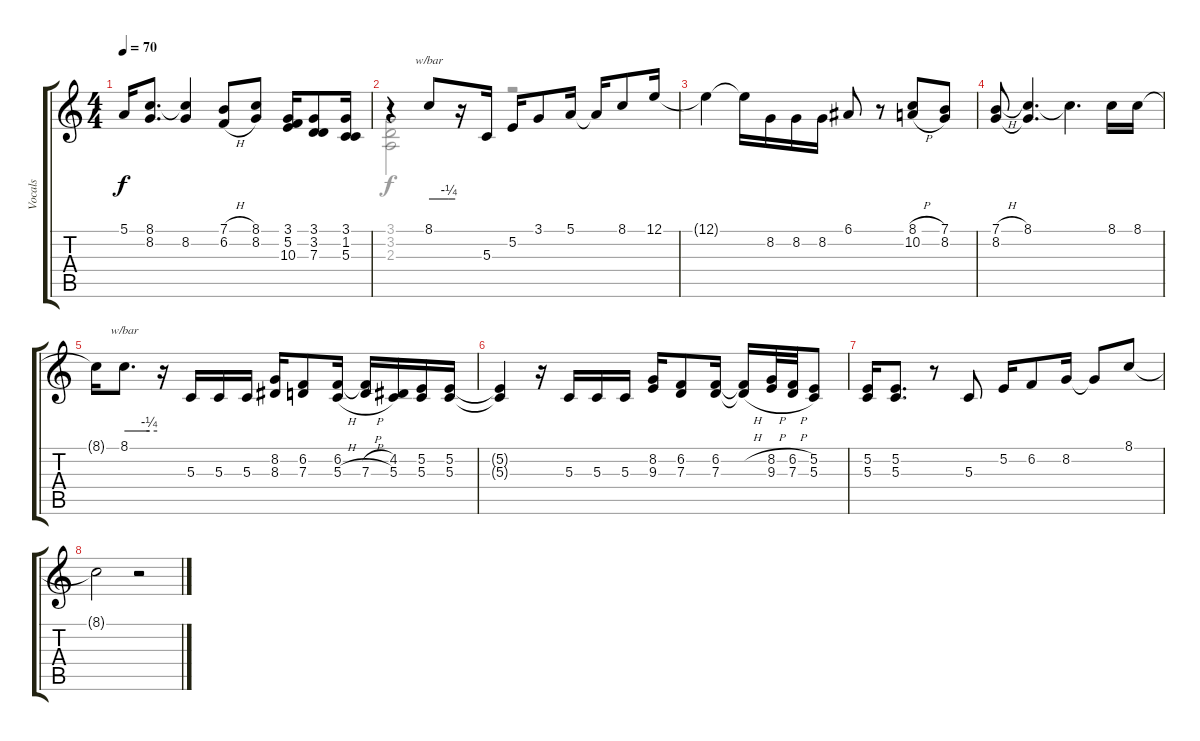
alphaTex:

\track ("Vocals" "Vocals") {instrument flute}
\staff {score tabs}
\tuning (E4 B3 G3 D3 A2 E2) {hide}
\voice
\ts (4 4)
\tempo 70
\clef g2
\ks c
5.1{t}.16{dy f} (8.1 8.2).8{d} (8.1{t} 8.2).4 (7.1{h} 6.2{h}).8 (8.1 8.2).8 (3.1 5.2 10.3).16 (3.1 3.2 7.3).8 (3.1 1.2 5.3).16 |
r.4 8.1.8{tbe (custom default 0 0 45 -1 60 -1)} r.16 5.3.16 5.2.16 3.1.8 5.1.16 5.1{t}.16 8.1.8 12.1.16 |
12.1{t}.4 12.1{t}.16 8.2.16 8.2.16 8.2.16 6.1.8 r.8 (8.1{h} 10.2{h}).8 (7.1 8.2).8 |
(7.1{h} 8.2).8 (8.1 8.2{t}).4{d} 8.1{t}.4{d} 8.1.16 8.1.16 |
8.1{t}.16 8.1.8{d tbe (custom default 0 0 45 -1 60 -1)} r.16 5.3.16 5.3.16 5.3.16 (8.2 8.3).16 (6.2 7.3).8 (6.2 5.3{h}).16 (6.2{h t} 7.3{h}).16 (4.2 5.3).16 (5.2 5.3).16 (5.2 5.3).16 |
(5.2{t} 5.3{t}).4 r.16 5.3.16 5.3.16 5.3.16 (8.2 9.3).16 (6.2 7.3).8 (6.2 7.3).16 (6.2{h t} 7.3{h t}).16 (8.2{h} 9.3{h}).32 (6.2{h} 7.3{h}).32 (5.2 5.3).8 |
(5.2 5.3).16 (5.2 5.3).8{d} r.8 5.3.8 5.2.16 6.2.8 8.2.16 8.2{t}.8 8.1.8 |
8.1{t}.2 r.2 |
\voice
\clef g2
\ottava regular
\simile none
\ks c
|
(3.1 3.2 2.3{t}).2 r.2 |
|
|
|
|
|
|
